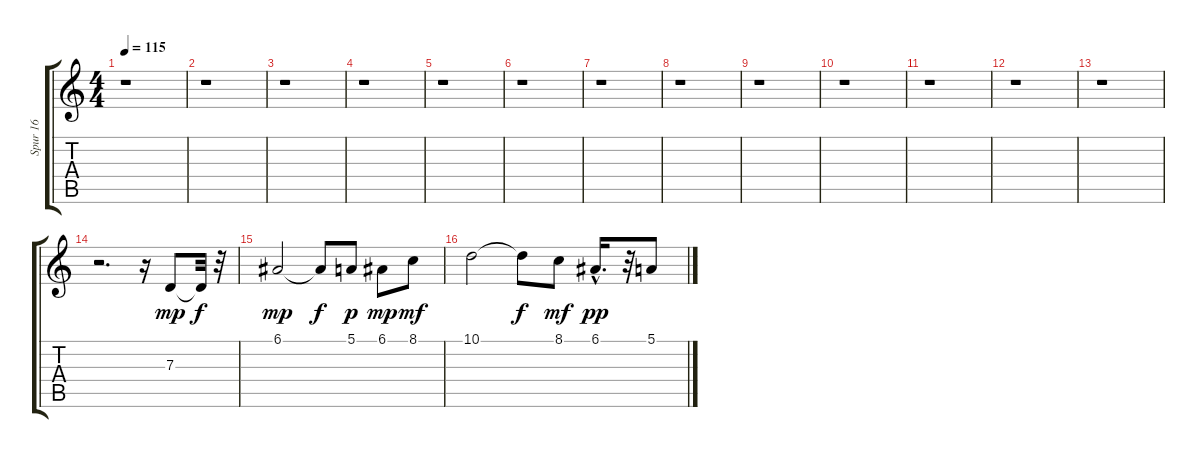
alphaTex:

\track ("Spur 16" "Spur 16") {instrument dulcimer}
\staff {score tabs}
\tuning (E4 B3 G3 D3 A2 E2) {hide}
\ts (4 4)
\tempo 115
\clef g2
\ks c
r.1{dy mp} |
r.1 |
r.1 |
r.1 |
r.1 |
r.1 |
r.1 |
r.1 |
r.1 |
r.1 |
r.1 |
r.1 |
r.1 |
r.2{d} r.16 7.3.8 7.3{t}.32{dy f} r.32 |
6.1.2{dy mp} 6.1{t}.8{dy f} 5.1.8{dy p} 6.1.8{dy mp} 8.1.8{dy mf} |
10.1.2 10.1{t}.8{dy f} 8.1.8{dy mf} 6.1{hac}.16{d dy pp} r.32 5.1.8
